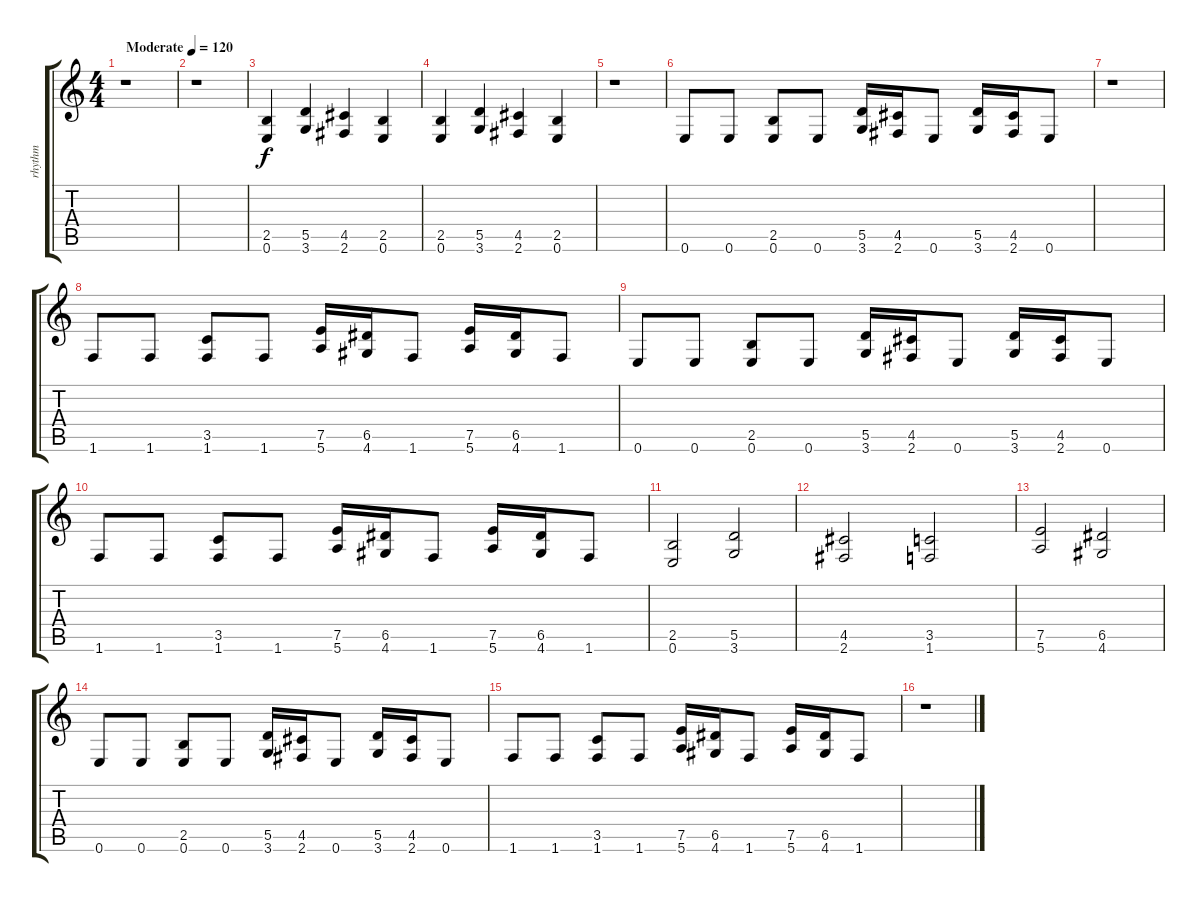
\track ("rhythm" "rhythm") {instrument overdrivenguitar}
\staff {score tabs}
\tuning (E4 B3 G3 D3 A2 E2) {hide}
\ts (4 4)
\tempo (120 "Moderate")
\clef g2
\ks c
r.1{dy f instrument overdrivenguitar} |
r.1 |
(2.5 0.6).4 (5.5 3.6).4 (4.5 2.6).4 (2.5 0.6).4 |
(2.5 0.6).4 (5.5 3.6).4 (4.5 2.6).4 (2.5 0.6).4 |
r.1 |
0.6.8 0.6.8 (2.5 0.6).8 0.6.8 (5.5 3.6).16 (4.5 2.6).16 0.6.8 (5.5 3.6).16 (4.5 2.6).16 0.6.8 |
r.1 |
1.6.8 1.6.8 (3.5 1.6).8 1.6.8 (7.5 5.6).16 (6.5 4.6).16 1.6.8 (7.5 5.6).16 (6.5 4.6).16 1.6.8 |
0.6.8 0.6.8 (2.5 0.6).8 0.6.8 (5.5 3.6).16 (4.5 2.6).16 0.6.8 (5.5 3.6).16 (4.5 2.6).16 0.6.8 |
1.6.8 1.6.8 (3.5 1.6).8 1.6.8 (7.5 5.6).16 (6.5 4.6).16 1.6.8 (7.5 5.6).16 (6.5 4.6).16 1.6.8 |
(2.5 0.6).2 (5.5 3.6).2 |
(4.5 2.6).2 (3.5 1.6).2 |
(7.5 5.6).2 (6.5 4.6).2 |
0.6.8 0.6.8 (2.5 0.6).8 0.6.8 (5.5 3.6).16 (4.5 2.6).16 0.6.8 (5.5 3.6).16 (4.5 2.6).16 0.6.8 |
1.6.8 1.6.8 (3.5 1.6).8 1.6.8 (7.5 5.6).16 (6.5 4.6).16 1.6.8 (7.5 5.6).16 (6.5 4.6).16 1.6.8 |
r.1
